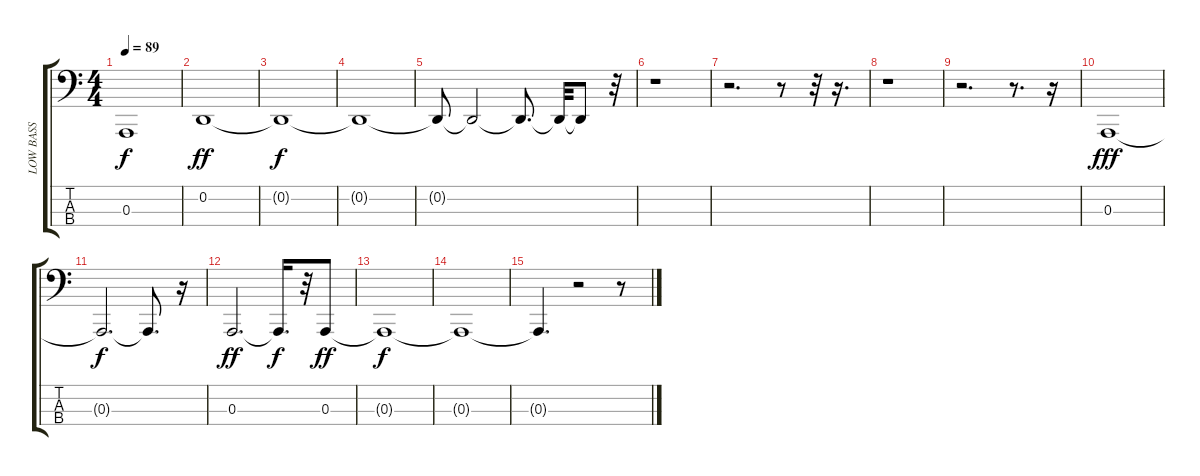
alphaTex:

\track ("LOW BASS" "LOW BASS") {instrument lead8bassandlead}
\staff {score tabs}
\tuning (G2 D2 A1 E1) {hide}
\ts (4 4)
\tempo 89
\clef f4
\ks c
0.3{t}.1{dy f} |
0.2.1{dy ff volume 15} |
0.2{t}.1{dy f} |
0.2{t}.1 |
0.2{t}.8 0.2{t}.2{volume 11} 0.2{t}.8{d} 0.2{t}.32 0.2{t}.8 r.32 |
r.1{volume 10} |
r.2{d} r.8 r.32 r.16{d} |
r.1{volume 8} |
r.2{d} r.8{d} r.16 |
0.3.1{dy fff volume 6} |
0.3{t}.2{d dy f} 0.3{t}.8{d} r.16 |
0.3.2{d dy ff volume 4} 0.3{t}.16{d dy f} r.32 0.3.8{dy ff volume 2} |
0.3{t}.1{dy f} |
0.3{t}.1 |
0.3{t}.4{d} r.2 r.8
